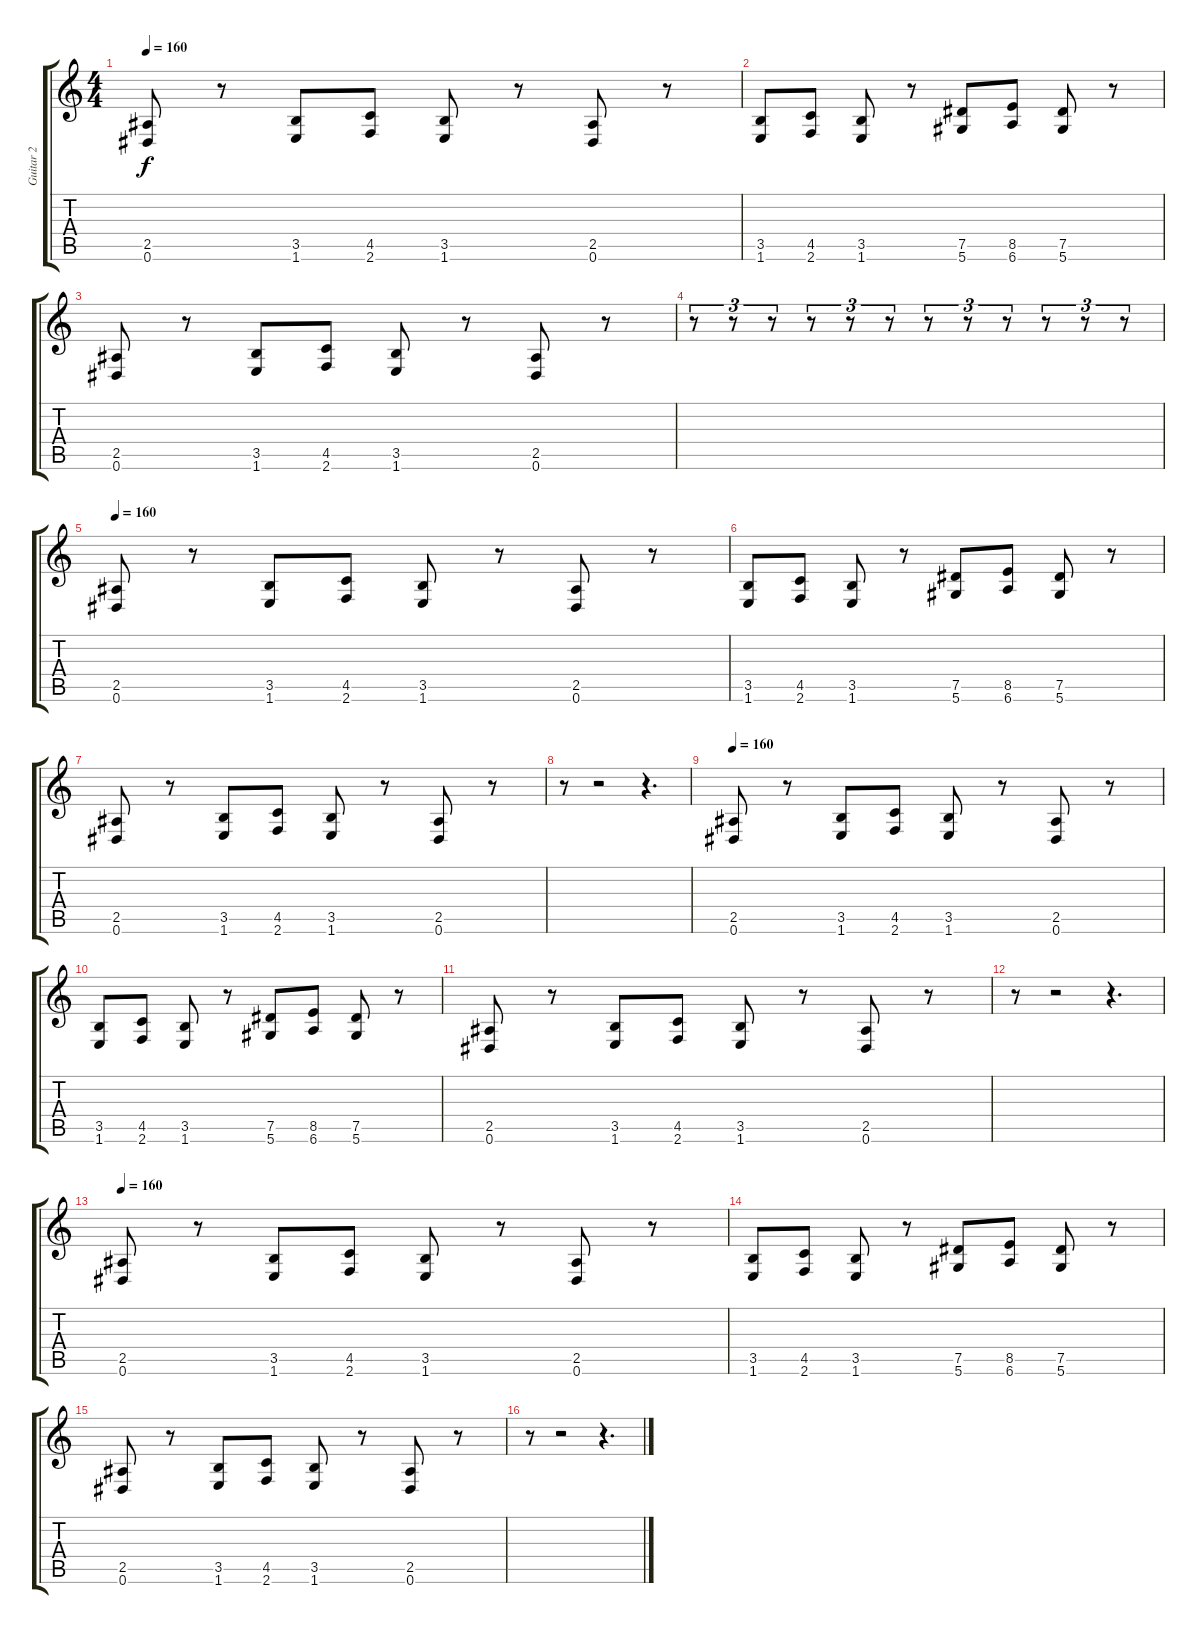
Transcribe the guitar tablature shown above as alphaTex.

\track ("Guitar 2" "Guitar 2") {instrument distortionguitar}
\staff {score tabs}
\tuning (Eb4 Bb3 Gb3 Db3 Ab2 Eb2) {hide}
\ts (4 4)
\tempo 160
\clef g2
\ks c
(2.5 0.6).8{dy f} r.8 (3.5 1.6).8 (4.5 2.6).8 (3.5 1.6).8 r.8 (2.5 0.6).8 r.8 |
(3.5 1.6).8 (4.5 2.6).8 (3.5 1.6).8 r.8 (7.5 5.6).8 (8.5 6.6).8 (7.5 5.6).8 r.8 |
(2.5 0.6).8 r.8 (3.5 1.6).8 (4.5 2.6).8 (3.5 1.6).8 r.8 (2.5 0.6).8 r.8 |
r.8{tu (3 2)} r.8{tu (3 2)} r.8{tu (3 2)} r.8{tu (3 2)} r.8{tu (3 2)} r.8{tu (3 2)} r.8{tu (3 2)} r.8{tu (3 2)} r.8{tu (3 2)} r.8{tu (3 2)} r.8{tu (3 2)} r.8{tu (3 2)} |
\tempo 160
(2.5 0.6).8 r.8 (3.5 1.6).8 (4.5 2.6).8 (3.5 1.6).8 r.8 (2.5 0.6).8 r.8 |
(3.5 1.6).8 (4.5 2.6).8 (3.5 1.6).8 r.8 (7.5 5.6).8 (8.5 6.6).8 (7.5 5.6).8 r.8 |
(2.5 0.6).8 r.8 (3.5 1.6).8 (4.5 2.6).8 (3.5 1.6).8 r.8 (2.5 0.6).8 r.8 |
r.8 r.2 r.4{d} |
\tempo 160
(2.5 0.6).8 r.8 (3.5 1.6).8 (4.5 2.6).8 (3.5 1.6).8 r.8 (2.5 0.6).8 r.8 |
(3.5 1.6).8 (4.5 2.6).8 (3.5 1.6).8 r.8 (7.5 5.6).8 (8.5 6.6).8 (7.5 5.6).8 r.8 |
(2.5 0.6).8 r.8 (3.5 1.6).8 (4.5 2.6).8 (3.5 1.6).8 r.8 (2.5 0.6).8 r.8 |
r.8 r.2 r.4{d} |
\tempo 160
(2.5 0.6).8 r.8 (3.5 1.6).8 (4.5 2.6).8 (3.5 1.6).8 r.8 (2.5 0.6).8 r.8 |
(3.5 1.6).8 (4.5 2.6).8 (3.5 1.6).8 r.8 (7.5 5.6).8 (8.5 6.6).8 (7.5 5.6).8 r.8 |
(2.5 0.6).8 r.8 (3.5 1.6).8 (4.5 2.6).8 (3.5 1.6).8 r.8 (2.5 0.6).8 r.8 |
r.8 r.2 r.4{d}
